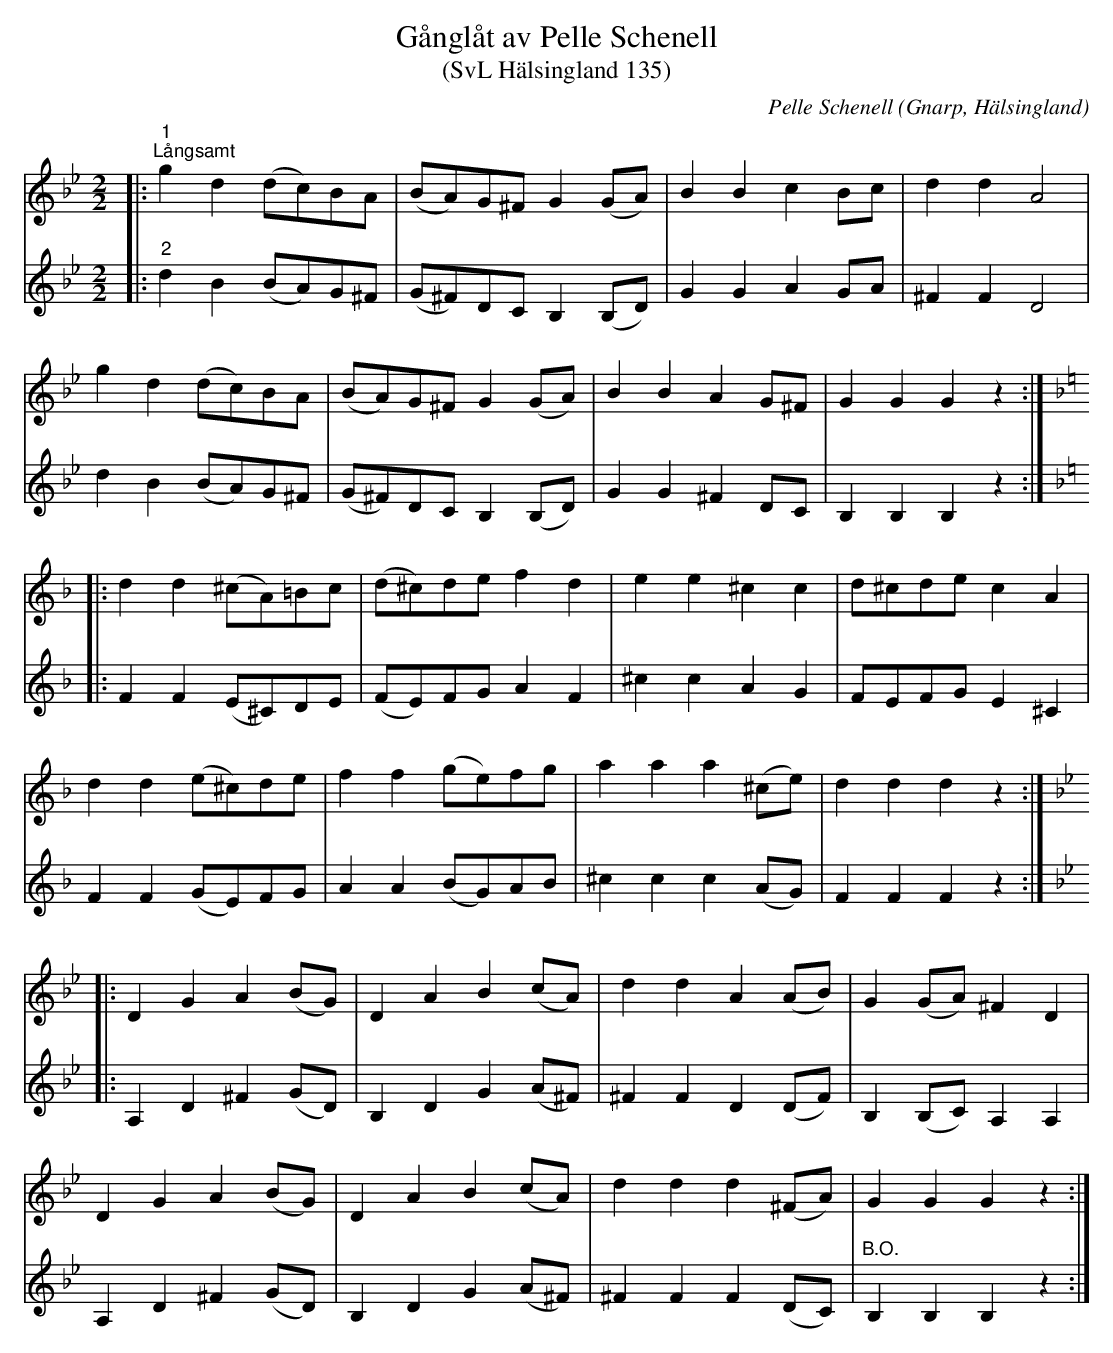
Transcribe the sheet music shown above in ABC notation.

X:1
T:Gånglåt av Pelle Schenell
T:(SvL Hälsingland 135)
C:Pelle Schenell
O:Gnarp, Hälsingland
L:1/4
M:2/2
K:Gm
V:1
|:"^1""^Långsamt" g d (d/c/)B/A/ | (B/A/)G/^F/ G (G/A/) | B B c B/c/ | d d A2 |
g d (d/c/)B/A/ | (B/A/)G/^F/ G (G/A/) | B B A G/^F/ | G G G z ::
[K:F] d d (^c/A/)=B/c/ | (d/^c/)d/e/ f d | e e ^c c | d/^c/d/e/ c A |
d d (e/^c/)d/e/ | f f (g/e/)f/g/ | a a a (^c/e/) | d d d z ::
[K:Bb] D G A (B/G/) | D A B (c/A/) | d d A (A/B/) | G (G/A/) ^F D |
D G A (B/G/) | D A B (c/A/) | d d d (^F/A/) | G G G z :|
V:2
|:"^2" d B (B/A/)G/^F/ | (G/^F/)D/C/ B, (B,/D/) | G G A G/A/ | ^F F D2 |
d B (B/A/)G/^F/ | (G/^F/)D/C/ B, (B,/D/) | G G ^F D/C/ | B, B, B, z ::
[K:F] F F (E/^C/)D/E/ | (F/E/)F/G/ A F | ^c c A G | F/E/F/G/ E ^C |
F F (G/E/)F/G/ | A A (B/G/)A/B/ | ^c c c (A/G/) | F F F z ::
[K:Bb] A, D ^F (G/D/) | B, D G (A/^F/) | ^F F D (D/F/) | B, (B,/C/) A, A, |
A, D ^F (G/D/) | B, D G (A/^F/) | ^F F F (D/C/) |"^B.O." B, B, B, z :|
